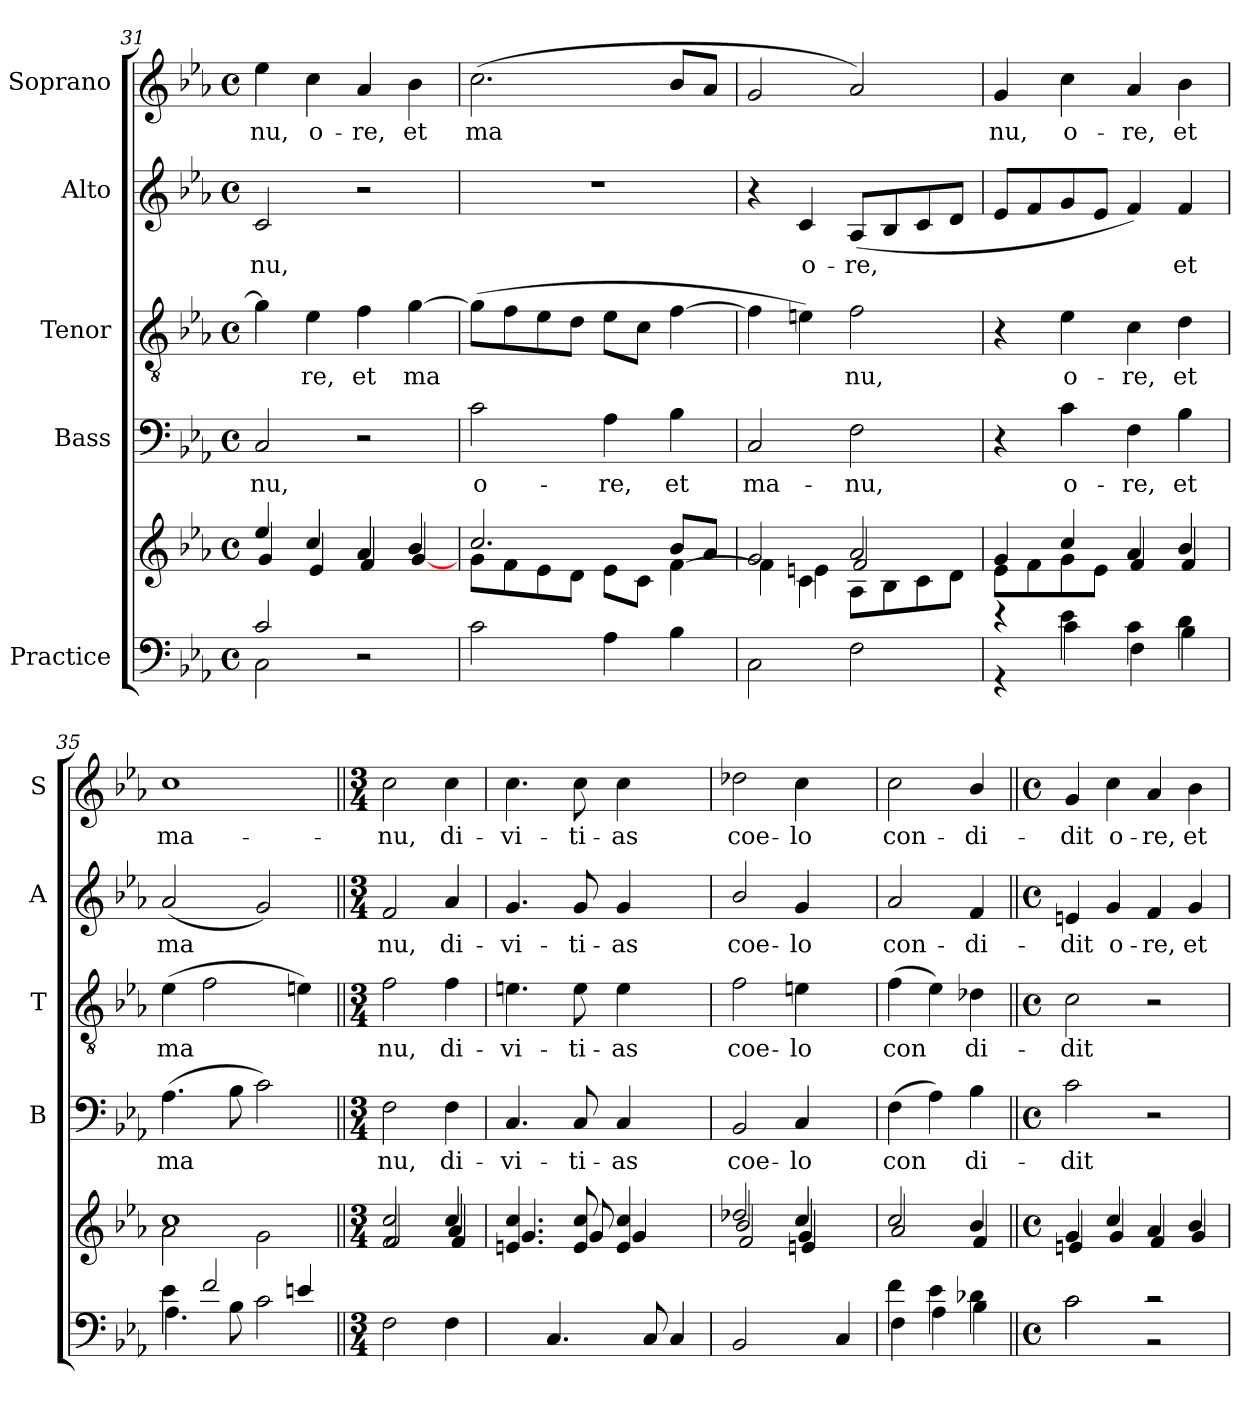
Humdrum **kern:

**kern	**kern	**kern	**text	**kern	**text	**kern	**text	**kern	**text
*part5	*part5	*part4	*part4	*part3	*part3	*part2	*part2	*part1	*part1
*staff6	*staff5	*staff4	*staff4	*staff3	*staff3	*staff2	*staff2	*staff1	*staff1
*I"Practice	*	*I"Bass	*	*I"Tenor	*	*I"Alto	*	*I"Soprano	*
*	*	*I'B	*	*I'T	*	*I'A	*	*I'S	*
*clefF4	*clefG2	*clefF4	*	*clefGv2	*	*clefG2	*	*clefG2	*
*k[b-e-a-]	*k[b-e-a-]	*k[b-e-a-]	*	*k[b-e-a-]	*	*k[b-e-a-]	*	*k[b-e-a-]	*
*E-:	*E-:	*E-:	*	*E-:	*	*E-:	*	*E-:	*
*M4/4	*M4/4	*M4/4	*	*M4/4	*	*M4/4	*	*M4/4	*
*met(c)	*met(c)	*met(c)	*	*met(c)	*	*met(c)	*	*met(c)	*
=31	=31	=31	=31	=31	=31	=31	=31	=31	=31
*^	*^	*	*	*	*	*	*	*	*
!	!	!	!	!	!LO:LY:b	!	!	!	!LO:LY:b	!	!LO:LY:b
2c/	2C\	4ee-/	4g/	2C/	nu,	4g\]	.	2c/	nu,	4ee-\	-nu,
!	!	!	!	!	!	!	!LO:LY:b	!	!	!	!LO:LY:b
.	.	4cc/	4e-/	.	.	4e-\	re,	.	.	4cc\	o-
!	!	!	!	!	!	!	!LO:LY:b	!	!	!	!LO:LY:b
2ryy	2r	4a-/	4f/	2r	.	4f\	et	2r	.	4a-/	-re,
!	!	!	!	!	!	!	!LO:LY:b	!	!	!	!LO:LY:b
.	.	4b-/	[>4g/	.	.	[4g\	ma­	.	.	4b-\	et
*v	*v	*	*	*	*	*	*	*	*	*	*
!!LO:LB:g=z
=32	=32	=32	=32	=32	=32	=32	=32	=32	=32	=32
*	*	*^	*	*	*	*	*	*	*	*
!	!	!	!	!	!LO:LY:b	!	!	!	!	!	!LO:LY:b
2c\	2.cc/	1ryy	8g\L	2c\	o-	(>8g\L]	.	1r	.	(<2.cc\	ma­
.	.	.	8f\	.	.	8f\	.	.	.	.	.
.	.	.	8e-\	.	.	8e-\	.	.	.	.	.
.	.	.	8d\J	.	.	8d\J	.	.	.	.	.
!	!	!	!	!	!LO:LY:b	!	!	!	!	!	!
4A-\	.	.	8e-\L	4A-\	-re,	8e-\L	.	.	.	.	.
.	.	.	8c\J	.	.	8c\J	.	.	.	.	.
!	!	!	!	!	!LO:LY:b	!	!	!	!	!	!
4B-\	8b-/L	.	[4f\	4B-\	et	[4f\	.	.	.	8b-/L	.
.	8a-/J	.	.	.	.	.	.	.	.	8a-/J	.
=33	=33	=33	=33	=33	=33	=33	=33	=33	=33	=33	=33
!	!	!	!	!	!LO:LY:b	!	!	!	!	!	!
2C\	2g/	4ryy	4f\]	2C/	ma-	4f\]	.	4r	.	2g/	.
!	!	!	!	!	!	!	!	!	!LO:LY:b	!	!
.	.	4c\	4en\	.	.	4en\)	.	4c/	o-	.	.
!	!	!	!	!	!LO:LY:b	!	!LO:LY:b	!	!LO:LY:b	!	!
2F\	2a-/	8A-\L	2f/	2F\	-nu,	2f\	nu,	(<8A-/L	-re,	2a-/)	.
.	.	8B-\	.	.	.	.	.	8B-/	.	.	.
.	.	8c\	.	.	.	.	.	8c/	.	.	.
.	.	8d\J	.	.	.	.	.	8d/J	.	.	.
*	*	*v	*v	*	*	*	*	*	*	*	*
=34	=34	=34	=34	=34	=34	=34	=34	=34	=34	=34
*^	*	*	*	*	*	*	*	*	*	*
!	!	!	!	!	!	!	!	!	!	!	!LO:LY:b
4r	4r	4g/	8e-\L	4r	.	4r	.	8e-/L	.	4g/	nu,
.	.	.	8f\	.	.	.	.	8f/	.	.	.
!	!	!	!	!	!LO:LY:b	!	!LO:LY:b	!	!	!	!LO:LY:b
4e-\	4c\	4cc/	8g\	4c\	o-	4e-\	o-	8g/	.	4cc\	o-
.	.	.	8e-\J	.	.	.	.	8e-/J	.	.	.
!	!	!	!	!	!LO:LY:b	!	!LO:LY:b	!	!	!	!LO:LY:b
4c\	4F\	4a-/	4f/	4F\	-re,	4c\	-re,	4f/)	.	4a-/	-re,
!	!	!	!	!	!LO:LY:b	!	!LO:LY:b	!	!LO:LY:b	!	!LO:LY:b
4d\	4B-\	4b-/	4f/	4B-\	et	4d\	et	4f/	et	4b-\	et
=35	=35	=35	=35	=35	=35	=35	=35	=35	=35	=35	=35
!	!	!	!	!	!LO:LY:b	!	!LO:LY:b	!	!LO:LY:b	!	!LO:LY:b
4e-i\	4.A-\	1cc	2a-\	(>4.A-\	ma­	(>4e-i\	ma­	(<2a-/	ma­	1cc	ma-
2f/	.	.	.	.	.	2f\	.	.	.	.	.
.	8B-\	.	.	8B-\	.	.	.	.	.	.	.
.	2c\	.	2g\	2c\)	.	.	.	2g/)	.	.	.
4en/	.	.	.	.	.	4en\)	.	.	.	.	.
*v	*v	*	*	*	*	*	*	*	*	*	*
*	*v	*v	*	*	*	*	*	*	*	*
=36||	=36||	=36||	=36||	=36||	=36||	=36||	=36||	=36||	=36||
*M3/4	*M3/4	*M3/4	*	*M3/4	*	*M3/4	*	*M3/4	*
*	*^	*	*	*	*	*	*	*	*
*	*	*^	*	*	*	*	*	*	*	*
!	!	!	!	!	!LO:LY:b	!	!LO:LY:b	!	!LO:LY:b	!	!LO:LY:b
2F\	2cc/	2f/	2f/	2F\	nu,	2f\	nu,	2f/	nu,	2cc\	-nu,
!	!	!	!	!	!LO:LY:b	!	!LO:LY:b	!	!LO:LY:b	!	!LO:LY:b
4F\	4cc/	4a-/	4f/	4F\	di-	4f\	di-	4a-/	di-	4cc\	di-
=37	=37	=37	=37	=37	=37	=37	=37	=37	=37	=37	=37
*^	*	*	*	*	*	*	*	*	*	*	*
!	!	!	!	!	!	!LO:LY:b	!	!LO:LY:b	!	!LO:LY:b	!	!LO:LY:b
*	*	*	*v	*v	*	*	*	*	*	*	*	*
2.ryy	4ryy	4.en/ 4.cc/	4.g/	4.C/	-vi-	4.en\	-vi-	4.g/	-vi-	4.cc\	-vi-
.	4.C/	.	.	.	.	.	.	.	.	.	.
!	!	!	!	!	!LO:LY:b	!	!LO:LY:b	!	!LO:LY:b	!	!LO:LY:b
.	.	8e/ 8cc/	8g/	8C/	-ti-	8e\	-ti-	8g/	-ti-	8cc\	-ti-
!	!	!	!	!	!LO:LY:b	!	!LO:LY:b	!	!LO:LY:b	!	!LO:LY:b
.	.	4e/ 4cc/	4g/	4C/	-as	4e\	-as	4g/	-as	4cc\	-as
.	8C/	.	.	.	.	.	.	.	.	.	.
4ryy	4C/	4ryy	4ryy	4ryy	.	4ryy	.	4ryy	.	4ryy	.
!!LO:PB:g=z
=38	=38	=38	=38	=38	=38	=38	=38	=38	=38	=38	=38
*	*	*	*^	*	*	*	*	*	*	*	*
!	!	!	!	!	!	!LO:LY:b	!	!LO:LY:b	!	!LO:LY:b	!	!LO:LY:b
*v	*v	*	*	*	*	*	*	*	*	*	*	*
2BB-/	2dd-X/	2b-/	2f/	2BB-/	coe-	2f\	coe-	2b-/	coe-	2dd-X\	coe-
!	!	!	!	!	!LO:LY:b	!	!LO:LY:b	!	!LO:LY:b	!	!LO:LY:b
4ryy	4cc/	4g/	4en/	4C/	-lo	4en\	-lo	4g/	-lo	4cc\	-lo
4C/	4ryy	4ryy	4ryy	4ryy	.	4ryy	.	4ryy	.	4ryy	.
=39	=39	=39	=39	=39	=39	=39	=39	=39	=39	=39	=39
*^	*	*	*	*	*	*	*	*	*	*	*
!	!	!	!	!	!	!LO:LY:b	!	!LO:LY:b	!	!LO:LY:b	!	!LO:LY:b
*	*	*	*v	*v	*	*	*	*	*	*	*	*
4f\	4F\	2cc/	2a-/	(>4F\	con­	(>4f\	con­	2a-/	con-	2cc\	con-
4e-i\	4A-\	.	.	4A-\)	.	4e-i\)	.	.	.	.	.
!	!	!	!	!	!LO:LY:b	!	!LO:LY:b	!	!LO:LY:b	!	!LO:LY:b
4d-X\	4B-\	4b-/	4f/	4B-\	di-	4d-X\	di-	4f/	-di-	4b-/	-di-
=40||	=40||	=40||	=40||	=40||	=40||	=40||	=40||	=40||	=40||	=40||	=40||
*M4/4	*	*M4/4	*	*M4/4	*	*M4/4	*	*M4/4	*	*M4/4	*
*met(c)	*	*met(c)	*	*met(c)	*	*met(c)	*	*met(c)	*	*met(c)	*
!	!	!	!	!	!LO:LY:b	!	!LO:LY:b	!	!LO:LY:b	!	!LO:LY:b
2c\	2c\	4g/	4en/	2c\	-dit	2c\	-dit	4en/	-dit	4g/	-dit
!	!	!	!	!	!	!	!	!	!LO:LY:b	!	!LO:LY:b
.	.	4cc/	4g/	.	.	.	.	4g/	o-	4cc\	o-
!	!	!	!	!	!	!	!	!	!LO:LY:b	!	!LO:LY:b
2r	2r	4a-/	4f/	2r	.	2r	.	4f/	-re,	4a-/	-re,
!	!	!	!	!	!	!	!	!	!LO:LY:b	!	!LO:LY:b
.	.	4b-/	4g/	.	.	.	.	4g/	et	4b-\	et
*v	*v	*	*	*	*	*	*	*	*	*	*
*	*v	*v	*	*	*	*	*	*	*	*
=	=	=	=	=	=	=	=	=	=
*-	*-	*-	*-	*-	*-	*-	*-	*-	*-
